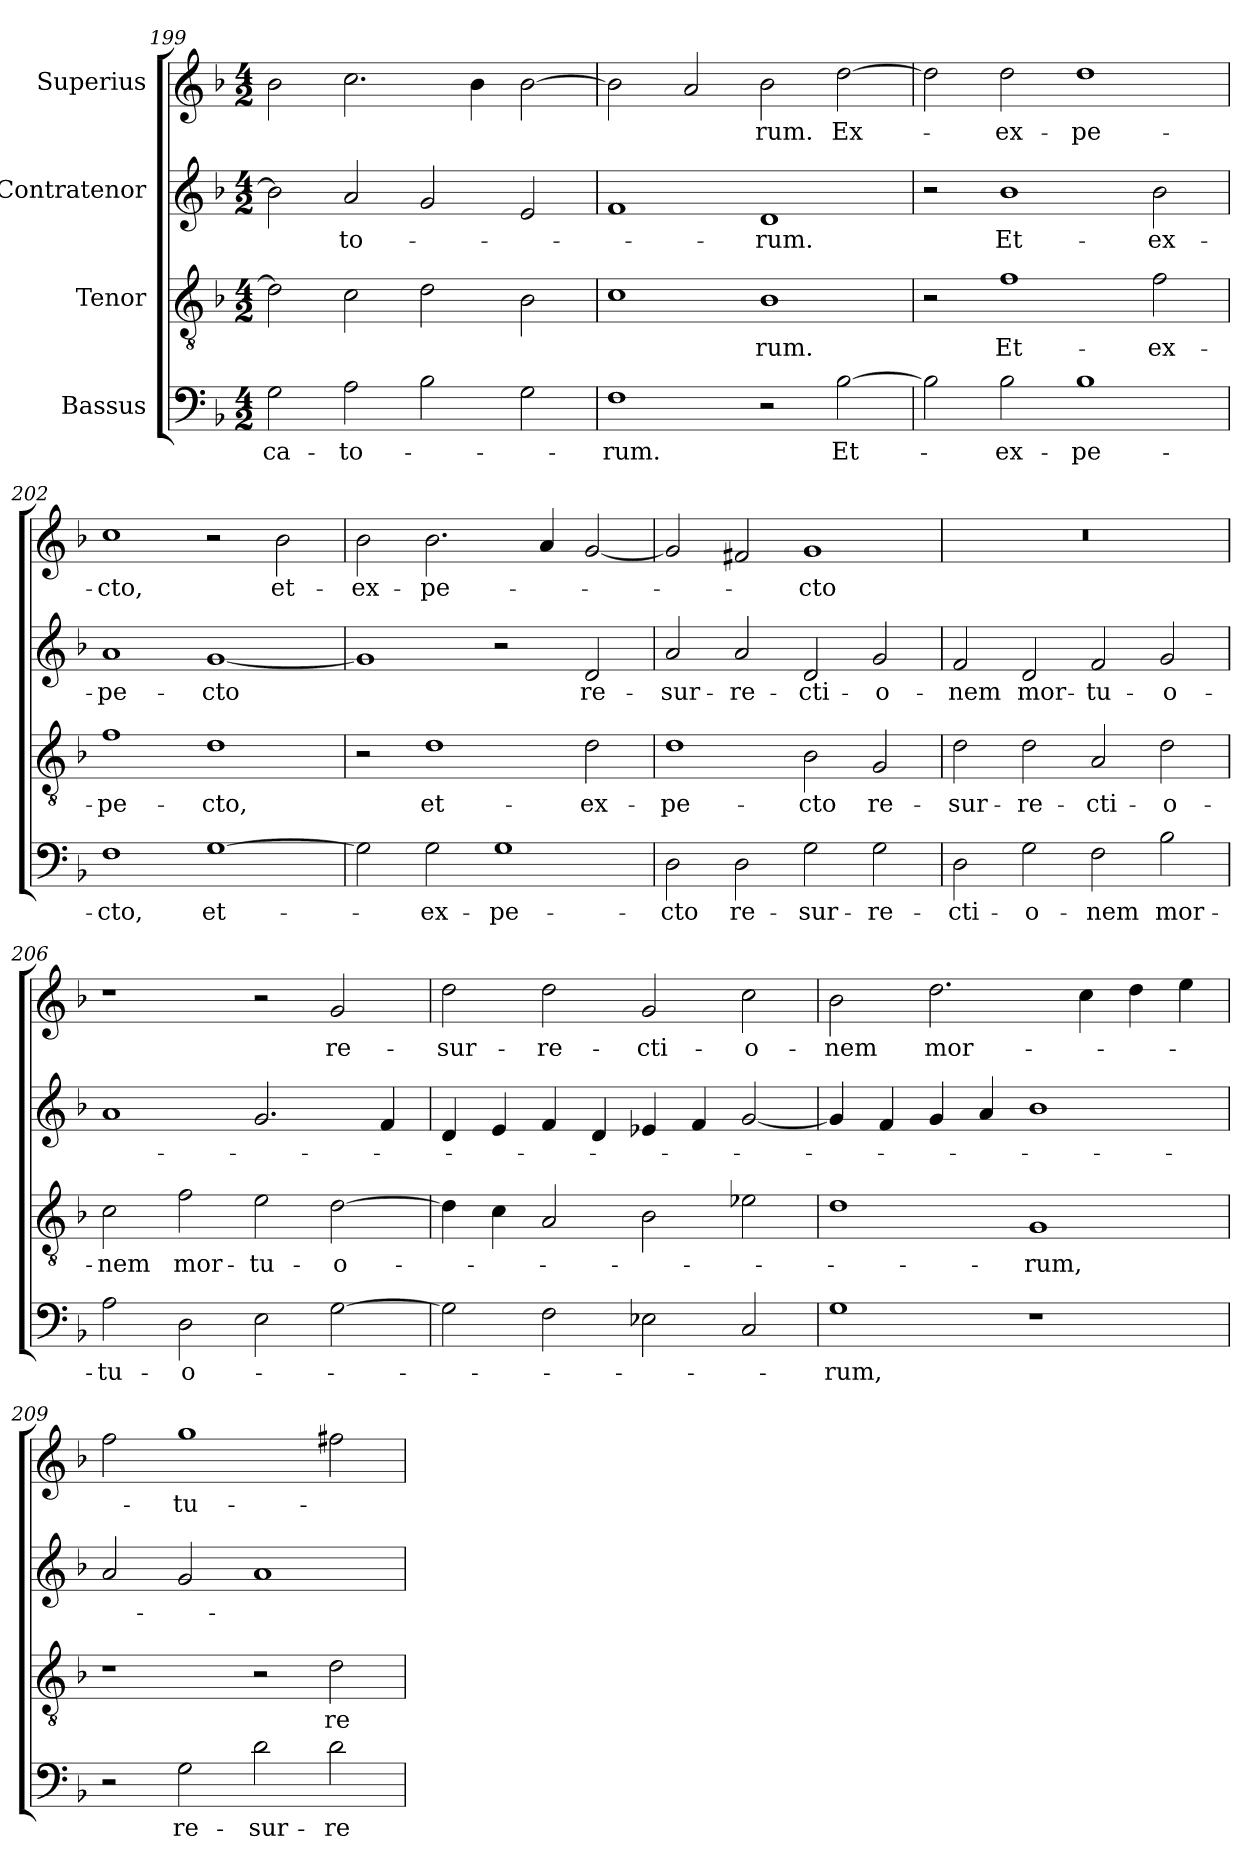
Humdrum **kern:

**kern	**text	**kern	**text	**kern	**text	**kern	**text
*part4	*part4	*part3	*part3	*part2	*part2	*part1	*part1
*staff4	*staff4	*staff3	*staff3	*staff2	*staff2	*staff1	*staff1
*I"Bassus	*	*I"Tenor	*	*I"Contratenor	*	*I"Superius	*
*clefF4	*	*clefGv2	*	*clefG2	*	*clefG2	*
*k[b-]	*	*k[b-]	*	*k[b-]	*	*k[b-]	*
*M4/2	*	*M4/2	*	*M4/2	*	*M4/2	*
=199	=199	=199	=199	=199	=199	=199	=199
2G\	-ca-	2d\]	.	2b-\]	.	2b-\	.
2A\	-to-	2c\	.	2a/	-to-	2.cc\	.
2B-\	.	2d\	.	2g/	.	.	.
.	.	.	.	.	.	4b-\	.
2G\	.	2B-\	.	2e/	.	[2b-\	.
=200	=200	=200	=200	=200	=200	=200	=200
1F\	-rum.	1c\	.	1f/	.	2b-\]	.
.	.	.	.	.	.	2a/	.
2r	.	1B-\	-rum.	1d/	-rum.	2b-\	-rum.
[2B-\	Et-	.	.	.	.	[2dd\	Ex-
=201	=201	=201	=201	=201	=201	=201	=201
2B-\]	.	2r	.	2r	.	2dd\]	.
2B-\	ex-	1f\	Et-	1b-\	Et-	2dd\	ex-
1B-\	-pe-	.	.	.	.	1dd\	-pe-
.	.	2f\	ex-	2b-\	ex-	.	.
=202	=202	=202	=202	=202	=202	=202	=202
1F\	-cto,	1f\	-pe-	1a/	-pe-	1cc\	-cto,
[1G\	et-	1d\	-cto,	[1g/	-cto	2r	.
.	.	.	.	.	.	2b-\	et-
=203	=203	=203	=203	=203	=203	=203	=203
2G\]	.	2r	.	1g/]	.	2b-\	ex-
2G\	ex-	1d\	et-	.	.	2.b-\	-pe-
1G\	-pe-	.	.	2r	.	.	.
.	.	.	.	.	.	4a/	.
.	.	2d\	ex-	2d/	re-	[2g/	.
=204	=204	=204	=204	=204	=204	=204	=204
2D\	-cto	1d\	-pe-	2a/	-sur-	2g/]	.
2D\	re-	.	.	2a/	-re-	2f#X/	.
2G\	-sur-	2B-\	-cto	2d/	-cti-	1g/	-cto
2G\	-re-	2G/	re-	2g/	-o-	.	.
=205	=205	=205	=205	=205	=205	=205	=205
2D\	-cti-	2d\	-sur-	2f/	-nem	0r	.
2G\	-o-	2d\	-re-	2d/	mor-	.	.
2F\	-nem	2A/	-cti-	2f/	-tu-	.	.
2B-\	mor-	2d\	-o-	2g/	-o-	.	.
=206	=206	=206	=206	=206	=206	=206	=206
2A\	-tu-	2c\	-nem	1a/	.	1r	.
2D\	-o-	2f\	mor-	.	.	.	.
2E\	.	2e\	-tu-	2.g/	.	2r	.
[2G\	.	[2d\	-o-	.	.	2g/	re-
.	.	.	.	4f/	.	.	.
=207	=207	=207	=207	=207	=207	=207	=207
2G\]	.	4d\]	.	4d/	.	2dd\	-sur-
.	.	4c\	.	4e/	.	.	.
2F\	.	2A/	.	4f/	.	2dd\	-re-
.	.	.	.	4d/	.	.	.
2E-X\	.	2B-\	.	4e-X/	.	2g/	-cti-
.	.	.	.	4f/	.	.	.
2C/	.	2e-X\	.	[2g/	.	2cc\	-o-
=208	=208	=208	=208	=208	=208	=208	=208
1G\	-rum,	1d\	.	4g/]	.	2b-\	-nem
.	.	.	.	4f/	.	.	.
.	.	.	.	4g/	.	2.dd\	mor-
.	.	.	.	4a/	.	.	.
1r	.	1G/	-rum,	1b-\	.	.	.
.	.	.	.	.	.	4cc\	.
.	.	.	.	.	.	4dd\	.
.	.	.	.	.	.	4ee\	.
=209	=209	=209	=209	=209	=209	=209	=209
2r	.	1r	.	2a/	.	2ff\	.
2G\	re-	.	.	2g/	.	1gg\	-tu-
2d\	-sur-	2r	.	1a/	.	.	.
2d\	-re-	2d\	re-	.	.	2ff#X\	.
=	=	=	=	=	=	=	=
*-	*-	*-	*-	*-	*-	*-	*-
